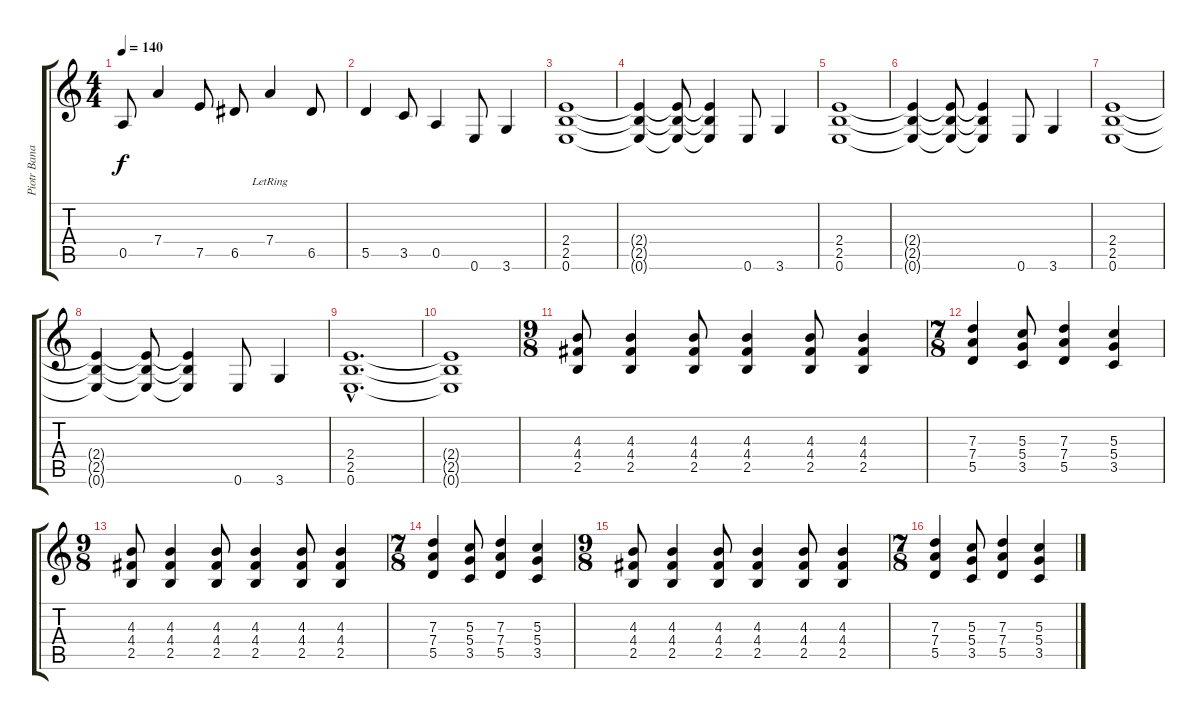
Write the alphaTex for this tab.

\track ("Piotr Banach (Prowadząca)" "Piotr Bana") {instrument overdrivenguitar}
\staff {score tabs}
\tuning (E4 B3 G3 D3 A2 E2) {hide}
\ts (4 4)
\tempo 140
\clef g2
\ks c
0.5.8{dy f} 7.4.4 7.5.8 6.5.8 7.4{lr}.4 6.5.8 |
5.5.4{instrument overdrivenguitar} 3.5.8 0.5.4 0.6.8 3.6.4 |
(2.4 2.5 0.6).1 |
(2.4{t} 2.5{t} 0.6{t}).4{instrument overdrivenguitar} (2.4{t} 2.5{t} 0.6{t}).8 (2.4{t} 2.5{t} 0.6{t}).4 0.6.8 3.6.4 |
(2.4 2.5 0.6).1 |
(2.4{t} 2.5{t} 0.6{t}).4{instrument overdrivenguitar} (2.4{t} 2.5{t} 0.6{t}).8 (2.4{t} 2.5{t} 0.6{t}).4 0.6.8 3.6.4 |
(2.4 2.5 0.6).1 |
(2.4{t} 2.5{t} 0.6{t}).4{instrument overdrivenguitar} (2.4{t} 2.5{t} 0.6{t}).8 (2.4{t} 2.5{t} 0.6{t}).4 0.6.8 3.6.4 |
(2.4{hac} 2.5{hac} 0.6{hac}).1{d} |
(2.4{t} 2.5{t} 0.6{t}).1 |
\ts (9 8)
(4.3 4.4 2.5).8 (4.3 4.4 2.5).4 (4.3 4.4 2.5).8 (4.3 4.4 2.5).4 (4.3 4.4 2.5).8 (4.3 4.4 2.5).4 |
\ts (7 8)
(7.3 7.4 5.5).4 (5.3 5.4 3.5).8 (7.3 7.4 5.5).4 (5.3 5.4 3.5).4 |
\ts (9 8)
(4.3 4.4 2.5).8 (4.3 4.4 2.5).4 (4.3 4.4 2.5).8 (4.3 4.4 2.5).4 (4.3 4.4 2.5).8 (4.3 4.4 2.5).4 |
\ts (7 8)
(7.3 7.4 5.5).4 (5.3 5.4 3.5).8 (7.3 7.4 5.5).4 (5.3 5.4 3.5).4 |
\ts (9 8)
(4.3 4.4 2.5).8 (4.3 4.4 2.5).4 (4.3 4.4 2.5).8 (4.3 4.4 2.5).4 (4.3 4.4 2.5).8 (4.3 4.4 2.5).4 |
\ts (7 8)
(7.3 7.4 5.5).4 (5.3 5.4 3.5).8 (7.3 7.4 5.5).4 (5.3 5.4 3.5).4
